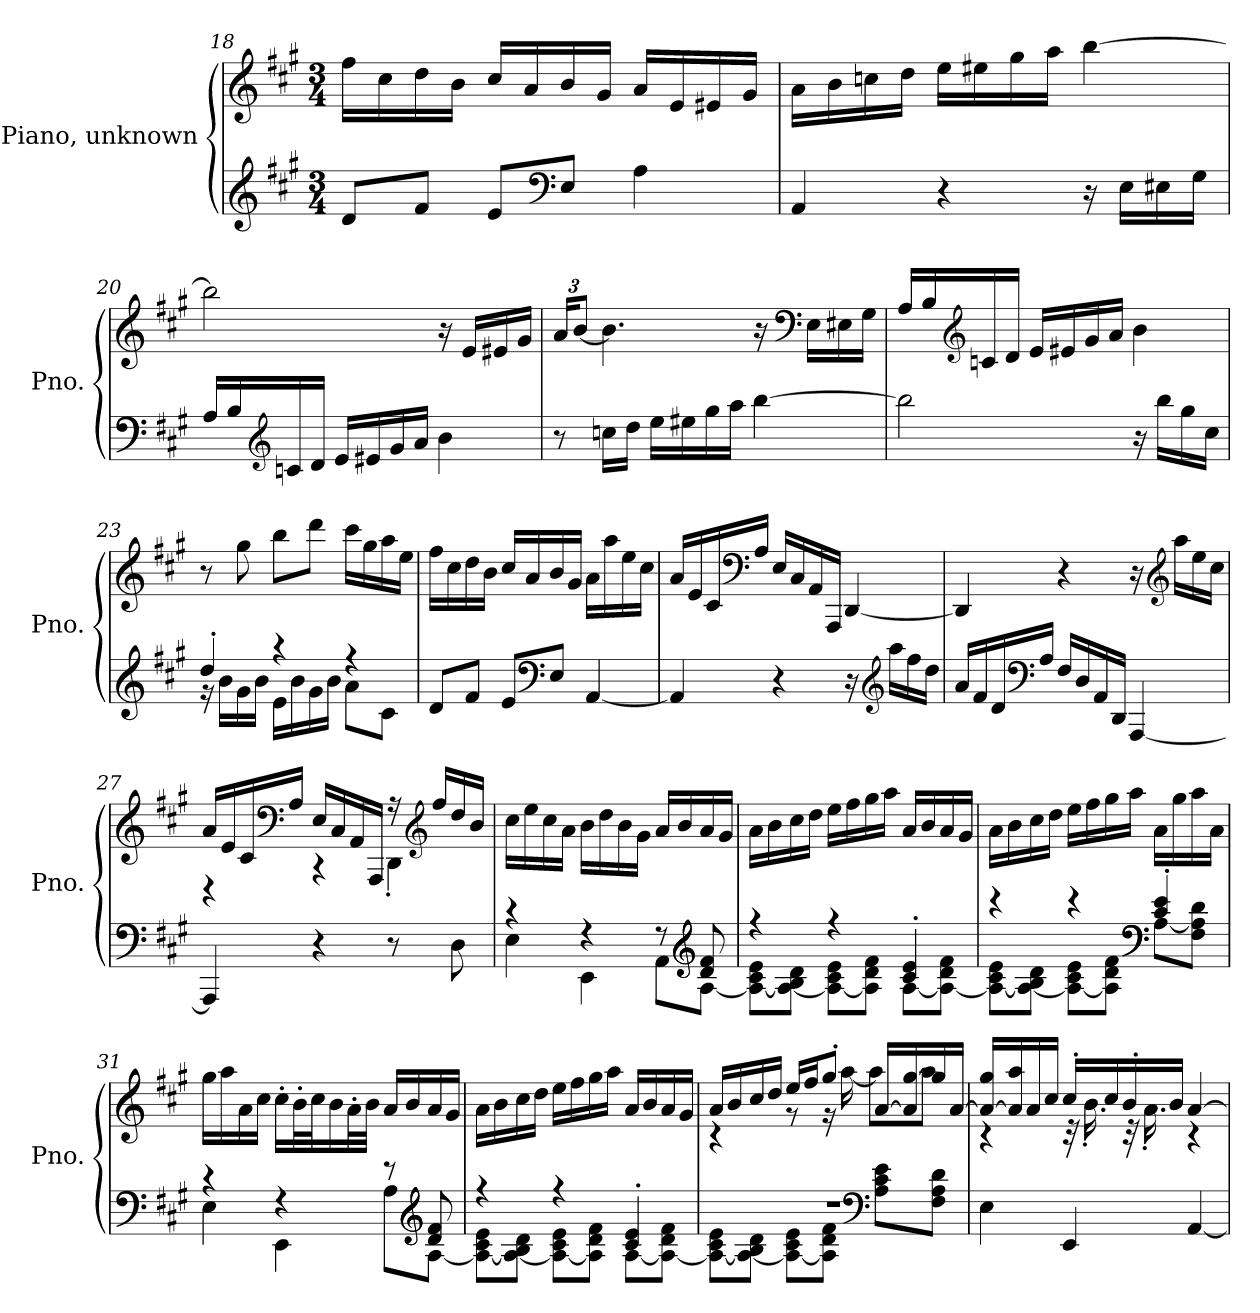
**kern	**kern
*part1	*part1
*staff2	*staff1
*I"Piano, unknown	*
*I'Pno.	*
!!LO:PB:g=z
*clefG2	*clefG2
*k[f#c#g#]	*k[f#c#g#]
*M3/4	*M3/4
=18	=18
8d/L	16ff#\LL
.	16cc#\
8f#/J	16dd\
.	16b\JJ
8e/L	16cc#/LL
.	16a/
*clefF4	*
8E/J	16b/
.	16g#/JJ
4A\	16a/LL
.	16e/
.	16e#X/
.	16g#/JJ
=19	=19
4AA/	16a\LL
.	16b\
.	16ccn\
.	16dd\JJ
4r	16ee\LL
.	16ee#X\
.	16gg#\
.	16aa\JJ
16r	[4bb\
16E\LL	.
16E#X\	.
16G#\JJ	.
=20	=20
16A/LL	2bb\]
16B/	.
*clefG2	*
16cn/	.
16d/JJ	.
16e/LL	.
16e#X/	.
16g#/	.
16a/JJ	.
4b\	16r
.	16e/LL
.	16e#X/
.	16g#/JJ
!!LO:LB:g=z
=21	=21
*	*Xbrackettup
8r	24a/KL
.	[12b/J
16ccn\LL	4.b\]
16dd\JJ	.
16ee\LL	.
16ee#X\	.
16gg#\	.
16aa\JJ	.
[4bb\	16r
*	*clefF4
.	16E\LL
.	16E#X\
.	16G#\JJ
=22	=22
2bb\]	16A/LL
.	16B/
*	*clefG2
.	16cn/
.	16d/JJ
.	16e/LL
.	16e#X/
.	16g#/
.	16a/JJ
16r	4b\
16bb\LL	.
16gg#\	.
16cc#\JJ	.
=23	=23
*^	*
4dd'/	16r	8r
.	16b\LL	.
.	16g#\	8gg#\
.	16b\JJ	.
4r	16e\LL	8bb\L
.	16b\	.
.	16g#\	8ddd\J
.	16b\JJ	.
4r	8a\L	16ccc#\LL
.	.	16gg#\
.	8c#\J	16aa\
.	.	16ee\JJ
*v	*v	*
!!LO:LB:g=z
=24	=24
8d/L	16ff#\LL
.	16cc#\
8f#/J	16dd\
.	16b\JJ
8e/L	16cc#/LL
.	16a/
*clefF4	*
8E/J	16b/
.	16g#/JJ
[4AA/	16a\LL
.	16aa\
.	16ee\
.	16cc#\JJ
=25	=25
4AA/]	16a/LL
.	16e/
.	16c#/
*	*clefF4
.	16A/JJ
4r	16E/LL
.	16C#/
.	16AA/
.	16AAA/JJ
16r	[4DD/
*clefG2	*
16aa\LL	.
16ff#\	.
16dd\JJ	.
=26	=26
16a/LL	4DD/]
16f#/	.
16d/	.
*clefF4	*
16A/JJ	.
16F#/LL	4r
16D/	.
16AA/	.
16DD/JJ	.
[4AAA/	16r
*	*clefG2
.	16aa\LL
.	16ee\
.	16cc#\JJ
!!LO:LB:g=z
=27	=27
*	*^
4AAA/]	16a/LL	4r
.	16e/	.
.	16c#/	.
*	*clefF4	*
.	16A/JJ	.
4r	16E/LL	4r
.	16C#/	.
.	16AA/	.
.	16AAA/JJ	.
8r	16r	4DD'\
*	*clefG2	*
.	16ff#/LL	.
8D\	16dd/	.
.	16b/JJ	.
*	*v	*v
=28	=28
*^	*
4r	4E\	16cc#\LL
.	.	16ee\
.	.	16cc#\
.	.	16a\JJ
4r	4EE\	16b\LL
.	.	16dd\
.	.	16b\
.	.	16g#\JJ
8r	8AA\L	16a/LL
.	.	16b/
*clefG2	*	*
8d/ 8f#/	[8A\J	16a/
.	.	16g#/JJ
=29	=29	=29
4r	8A\_ 8c#\ 8e\L	16a\LL
.	.	16b\
.	8A\_ 8B\ 8d\J	16cc#\
.	.	16dd\JJ
4r	8A\_ 8c#\ 8e\L	16ee\LL
.	.	16ff#\
.	8A\] 8d\ 8f#\J	16gg#\
.	.	16aa\JJ
4c#/' 4e/'	[8A\L	16a/LL
.	.	16b/
.	8A\_ 8d\ 8f#\J	16a/
.	.	16g#/JJ
!!LO:LB:g=z
=30	=30	=30
4r	8A\_ 8c#\ 8e\L	16a\LL
.	.	16b\
.	8A\_ 8B\ 8d\J	16cc#\
.	.	16dd\JJ
4r	8A\_ 8c#\ 8e\L	16ee\LL
.	.	16ff#\
.	8A\] 8d\ 8f#\J	16gg#\
.	.	16aa\JJ
*clefF4	*	*
4c#/' 4e/'	[8A\L	16a\LL
.	.	16gg#\
.	8F#\ 8A\] 8d\J	16aa\
.	.	16a\JJ
=31	=31	=31
4r	4E\	16gg#\LL
.	.	16aa\
.	.	16a\
.	.	16cc#\JJ
4r	4EE\	16cc#'\LL
.	.	32b'\L
.	.	32cc#\J
.	.	16b\
.	.	32a'\L
.	.	32b\JJJ
8r	8A\L	16a/LL
.	.	16b/
*clefG2	*	*
8d/ 8f#/	[8A\J	16a/
.	.	16g#/JJ
=32	=32	=32
4r	8A\_ 8c#\ 8e\L	16a\LL
.	.	16b\
.	8A\_ 8B\ 8d\J	16cc#\
.	.	16dd\JJ
4r	8A\_ 8c#\ 8e\L	16ee\LL
.	.	16ff#\
.	8A\] 8d\ 8f#\J	16gg#\
.	.	16aa\JJ
4c#/' 4e/'	[8A\L	16a/LL
.	.	16b/
.	8A\_ 8d\ 8f#\J	16a/
.	.	16g#/JJ
!!LO:LB:g=z
=33	=33	=33
*	*	*^
2.r	8A\_ 8c#\ 8e\L	16a/LL	4r
.	.	16b/	.
.	8A\_ 8B\ 8d\J	16cc#/	.
.	.	16dd/JJ	.
.	8A\_ 8c#\ 8e\L	16ee/LL	8r
.	.	16ff#/J	.
.	8A\] 8d\ 8f#\J	8gg#'/J	16r
.	.	.	[16aa\
*clefF4	*	*	*
.	8A\ 8c#\ 8e\L	[16a/LL	8aa\L]
.	.	16a/] [16gg#/	.
.	8F#\ 8A\ 8d\J	16gg#/]	8aa\J
.	.	[16a/JJ	.
*v	*v	*	*
=34	=34	=34
4E\	16a/_ 16gg#/LL	4r
.	16a/] 16aa/	.
.	16a/	.
.	16cc#/JJ	.
4EE/	16cc#'/LL	32r
.	.	16.b'\
.	16cc#/	.
.	16b'/	32r
.	.	16.a'\
.	16b/JJ	.
[4AA/	[4a/	4r
*	*v	*v
=	=
*-	*-
